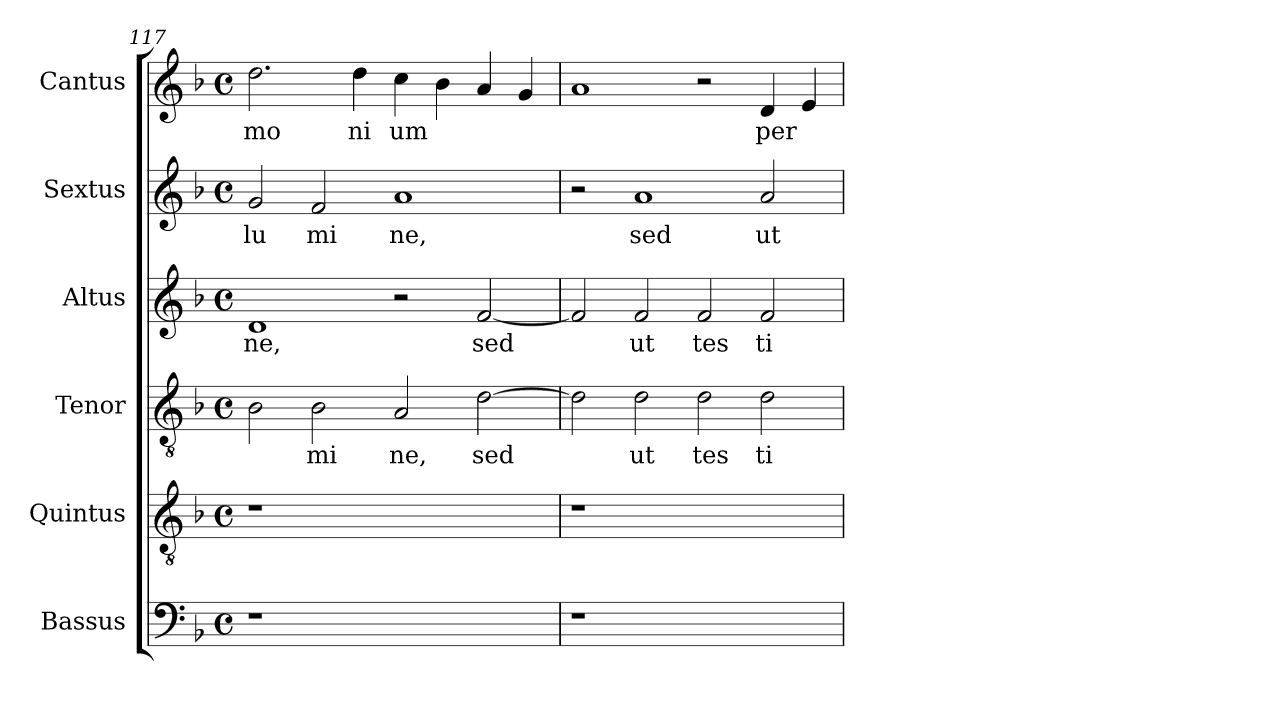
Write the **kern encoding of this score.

**kern	**kern	**kern	**text	**kern	**text	**kern	**text	**kern	**text
*part6	*part5	*part4	*part4	*part3	*part3	*part2	*part2	*part1	*part1
*staff6	*staff5	*staff4	*staff4	*staff3	*staff3	*staff2	*staff2	*staff1	*staff1
*I"Bassus	*I"Quintus	*I"Tenor	*	*I"Altus	*	*I"Sextus	*	*I"Cantus	*
*I'Bassus	*I'Quintus	*I'Tenor	*	*I'Altus	*	*I'Sextus	*	*I'Cantus	*
*clefF4	*clefGv2	*clefGv2	*	*clefG2	*	*clefG2	*	*clefG2	*
*k[b-]	*k[b-]	*k[b-]	*	*k[b-]	*	*k[b-]	*	*k[b-]	*
*F:	*F:	*F:	*	*F:	*	*F:	*	*F:	*
*M4/4	*M4/4	*M4/4	*	*M4/4	*	*M4/4	*	*M4/4	*
*met(c)	*met(c)	*met(c)	*	*met(c)	*	*met(c)	*	*met(c)	*
=117	=117	=117	=117	=117	=117	=117	=117	=117	=117
!	!	!	!	!	!LO:LY:b:cj	!	!LO:LY:b:cj	!	!LO:LY:b:cj
1r	1r	2B-\	.	1d	ne,	2g/	lu	2.dd\	mo
!	!	!	!LO:LY:b:cj	!	!	!	!LO:LY:b:cj	!	!
.	.	2B-\	mi	.	.	2f/	mi	.	.
!	!	!	!	!	!	!	!	!	!LO:LY:b:cj
.	.	.	.	.	.	.	.	4dd\	ni
!	!	!	!LO:LY:b:cj	!	!	!	!LO:LY:b:cj	!	!LO:LY:b
1ryy	1ryy	2A/	ne,	2r	.	1a	ne,	4cc\	um
.	.	.	.	.	.	.	.	4b-\	.
!	!	!	!LO:LY:b	!	!LO:LY:b	!	!	!	!
.	.	[>2d\	sed	[<2f/	sed	.	.	4a/	.
.	.	.	.	.	.	.	.	4g/	.
=118	=118	=118	=118	=118	=118	=118	=118	=118	=118
1r	1r	2d\]	.	2f/]	.	2r	.	1a	.
!	!	!	!LO:LY:b:cj	!	!LO:LY:b:cj	!	!LO:LY:b:cj	!	!
.	.	2d\	ut	2f/	ut	1a	sed	.	.
!	!	!	!LO:LY:b:cj	!	!LO:LY:b:cj	!	!	!	!
1ryy	1ryy	2d\	tes	2f/	tes	.	.	2r	.
!	!	!	!LO:LY:b:cj	!	!LO:LY:b:cj	!	!LO:LY:b:cj	!	!LO:LY:b
.	.	2d\	ti	2f/	ti	2a/	ut	4d/	per
.	.	.	.	.	.	.	.	4e/	.
=	=	=	=	=	=	=	=	=	=
*-	*-	*-	*-	*-	*-	*-	*-	*-	*-
